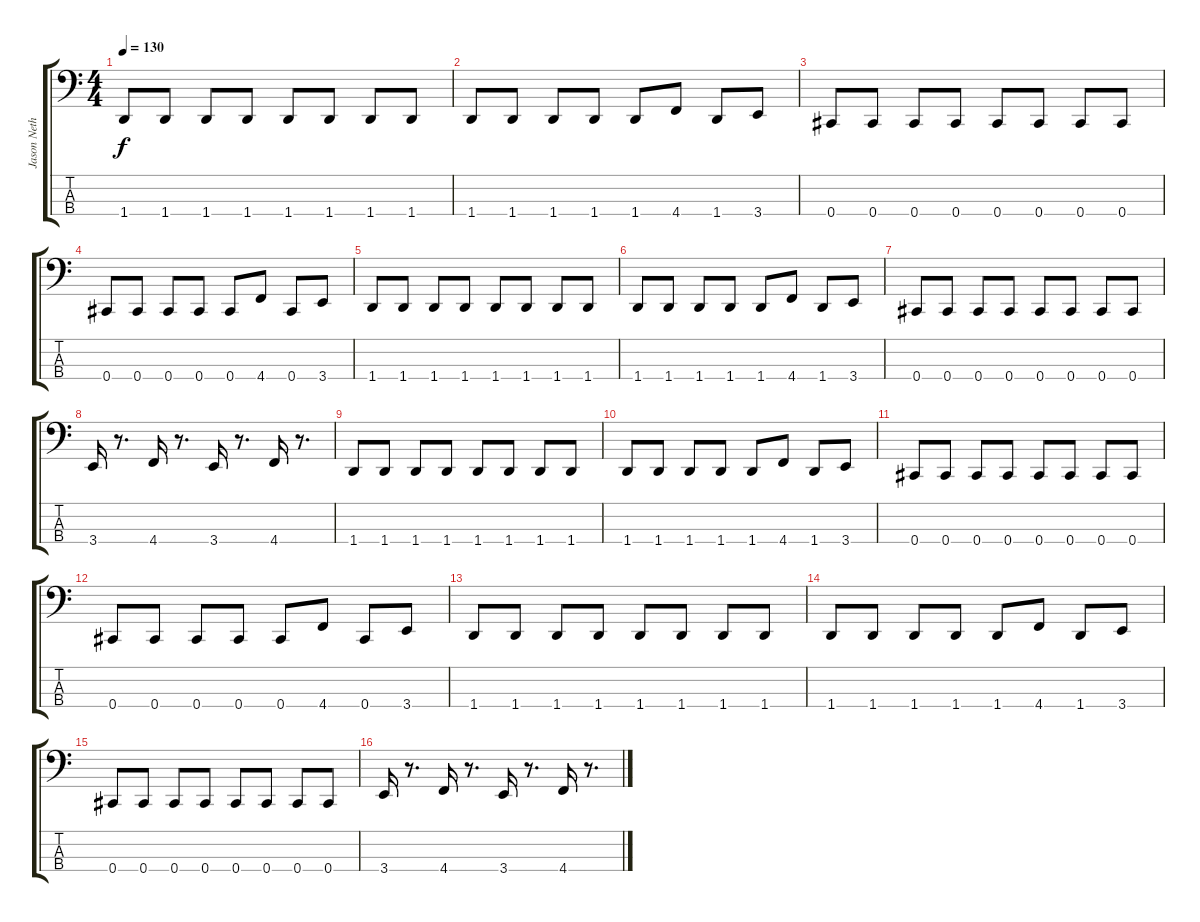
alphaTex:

\track ("Jason Netherton" "Jason Neth") {instrument electricbassfinger}
\staff {score tabs}
\tuning (Gb2 Db2 Ab1 Db1) {hide}
\ts (4 4)
\tempo 130
\clef f4
\ks c
1.4.8{dy f} 1.4.8 1.4.8 1.4.8 1.4.8 1.4.8 1.4.8 1.4.8 |
1.4.8 1.4.8 1.4.8 1.4.8 1.4.8 4.4.8 1.4.8 3.4.8 |
0.4.8 0.4.8 0.4.8 0.4.8 0.4.8 0.4.8 0.4.8 0.4.8 |
0.4.8 0.4.8 0.4.8 0.4.8 0.4.8 4.4.8 0.4.8 3.4.8 |
1.4.8 1.4.8 1.4.8 1.4.8 1.4.8 1.4.8 1.4.8 1.4.8 |
1.4.8 1.4.8 1.4.8 1.4.8 1.4.8 4.4.8 1.4.8 3.4.8 |
0.4.8 0.4.8 0.4.8 0.4.8 0.4.8 0.4.8 0.4.8 0.4.8 |
3.4.16 r.8{d} 4.4.16 r.8{d} 3.4.16 r.8{d} 4.4.16 r.8{d} |
1.4.8 1.4.8 1.4.8 1.4.8 1.4.8 1.4.8 1.4.8 1.4.8 |
1.4.8 1.4.8 1.4.8 1.4.8 1.4.8 4.4.8 1.4.8 3.4.8 |
0.4.8 0.4.8 0.4.8 0.4.8 0.4.8 0.4.8 0.4.8 0.4.8 |
0.4.8 0.4.8 0.4.8 0.4.8 0.4.8 4.4.8 0.4.8 3.4.8 |
1.4.8 1.4.8 1.4.8 1.4.8 1.4.8 1.4.8 1.4.8 1.4.8 |
1.4.8 1.4.8 1.4.8 1.4.8 1.4.8 4.4.8 1.4.8 3.4.8 |
0.4.8 0.4.8 0.4.8 0.4.8 0.4.8 0.4.8 0.4.8 0.4.8 |
3.4.16 r.8{d} 4.4.16 r.8{d} 3.4.16 r.8{d} 4.4.16 r.8{d}
